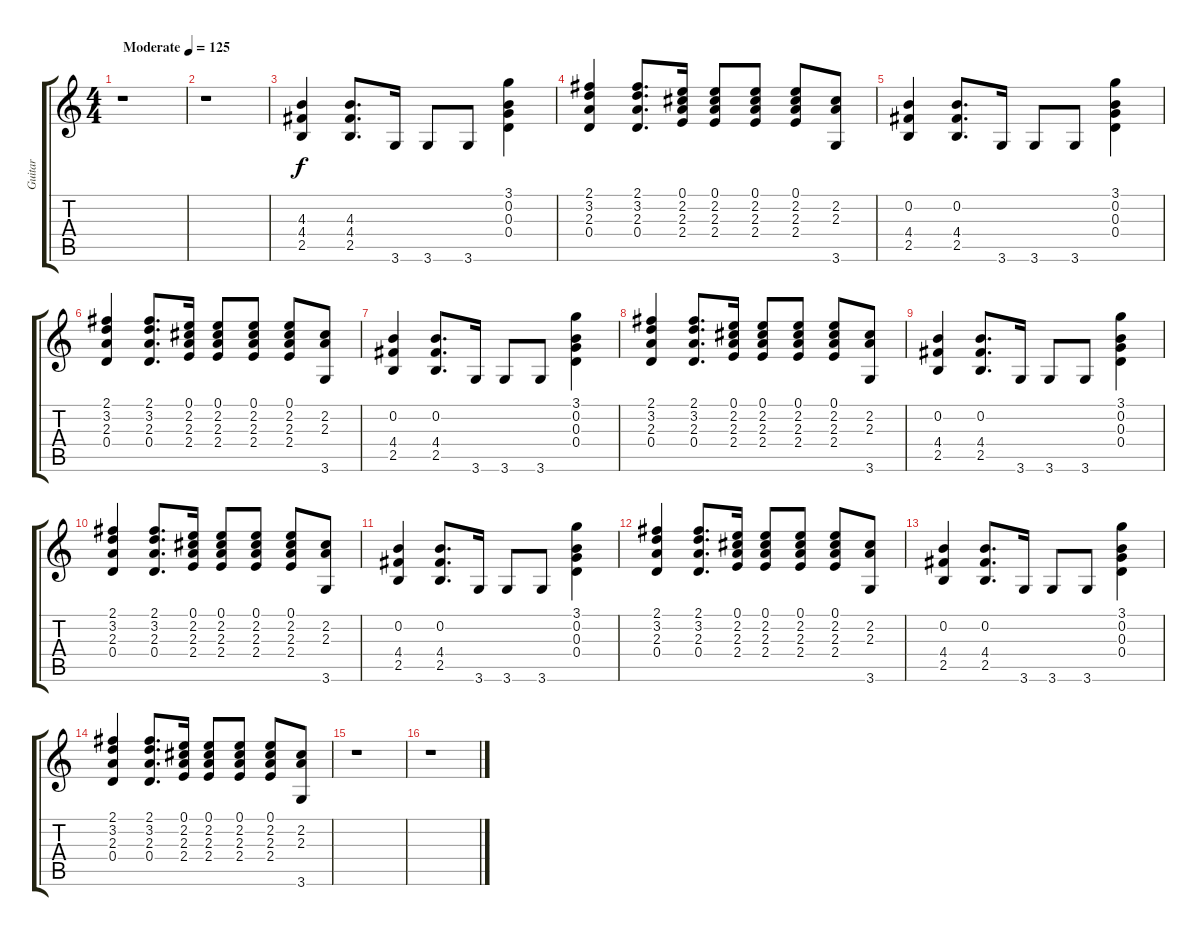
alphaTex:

\track ("Guitar" "Guitar") {instrument overdrivenguitar}
\staff {score tabs}
\tuning (E4 B3 G3 D3 A2 E2) {hide}
\ts (4 4)
\tempo (125 "Moderate")
\clef g2
\ks c
r.1{dy f instrument overdrivenguitar} |
r.1 |
(4.3 4.4 2.5).4 (4.3 4.4 2.5).8{d} 3.6.16 3.6.8 3.6.8 (3.1 0.2 0.3 0.4).4 |
(2.1 3.2 2.3 0.4).4 (2.1 3.2 2.3 0.4).8{d} (0.1 2.2 2.3 2.4).16 (0.1 2.2 2.3 2.4).8 (0.1 2.2 2.3 2.4).8 (0.1 2.2 2.3 2.4).8 (2.2 2.3 3.6).8 |
(0.2 4.4 2.5).4 (0.2 4.4 2.5).8{d} 3.6.16 3.6.8 3.6.8 (3.1 0.2 0.3 0.4).4 |
(2.1 3.2 2.3 0.4).4 (2.1 3.2 2.3 0.4).8{d} (0.1 2.2 2.3 2.4).16 (0.1 2.2 2.3 2.4).8 (0.1 2.2 2.3 2.4).8 (0.1 2.2 2.3 2.4).8 (2.2 2.3 3.6).8 |
(0.2 4.4 2.5).4 (0.2 4.4 2.5).8{d} 3.6.16 3.6.8 3.6.8 (3.1 0.2 0.3 0.4).4 |
(2.1 3.2 2.3 0.4).4 (2.1 3.2 2.3 0.4).8{d} (0.1 2.2 2.3 2.4).16 (0.1 2.2 2.3 2.4).8 (0.1 2.2 2.3 2.4).8 (0.1 2.2 2.3 2.4).8 (2.2 2.3 3.6).8 |
(0.2 4.4 2.5).4 (0.2 4.4 2.5).8{d} 3.6.16 3.6.8 3.6.8 (3.1 0.2 0.3 0.4).4 |
(2.1 3.2 2.3 0.4).4 (2.1 3.2 2.3 0.4).8{d} (0.1 2.2 2.3 2.4).16 (0.1 2.2 2.3 2.4).8 (0.1 2.2 2.3 2.4).8 (0.1 2.2 2.3 2.4).8 (2.2 2.3 3.6).8 |
(0.2 4.4 2.5).4 (0.2 4.4 2.5).8{d} 3.6.16 3.6.8 3.6.8 (3.1 0.2 0.3 0.4).4 |
(2.1 3.2 2.3 0.4).4 (2.1 3.2 2.3 0.4).8{d} (0.1 2.2 2.3 2.4).16 (0.1 2.2 2.3 2.4).8 (0.1 2.2 2.3 2.4).8 (0.1 2.2 2.3 2.4).8 (2.2 2.3 3.6).8 |
(0.2 4.4 2.5).4 (0.2 4.4 2.5).8{d} 3.6.16 3.6.8 3.6.8 (3.1 0.2 0.3 0.4).4 |
(2.1 3.2 2.3 0.4).4 (2.1 3.2 2.3 0.4).8{d} (0.1 2.2 2.3 2.4).16 (0.1 2.2 2.3 2.4).8 (0.1 2.2 2.3 2.4).8 (0.1 2.2 2.3 2.4).8 (2.2 2.3 3.6).8 |
r.1 |
r.1
